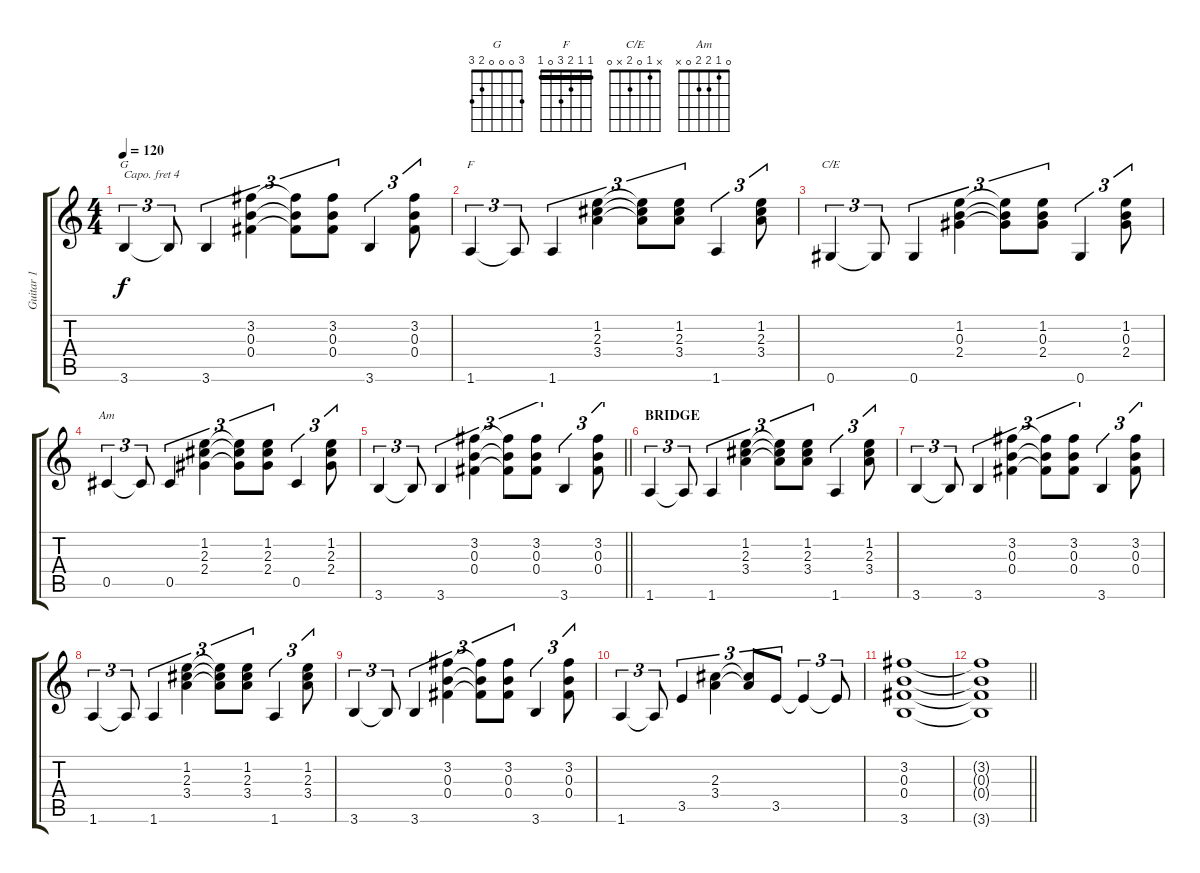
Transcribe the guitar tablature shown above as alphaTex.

\track ("Guitar 1" "Guitar 1") {instrument acousticguitarnylon}
\staff {score tabs}
\capo 4
\tuning (E4 B3 G3 D3 A2 E2) {hide}
\chord ("G" 3 0 0 0 2 3)
\chord ("F" 1 1 2 3 0 1) {barre 1}
\chord ("C/E" x 1 0 2 x 0)
\chord ("Am" 0 1 2 2 0 x)
\ts (4 4)
\tempo 120
\clef g2
\ks c
3.6.4{tu (3 2) ch "G" dy f} 3.6{t}.8{tu (3 2)} 3.6.4{tu (3 2)} (3.2 0.3 0.4).4{tu (3 2)} (3.2{t} 0.3{t} 0.4{t}).8{tu (3 2)} (3.2 0.3 0.4).8{tu (3 2)} 3.6.4{tu (3 2)} (3.2 0.3 0.4).8{tu (3 2)} |
1.6.4{tu (3 2) ch "F"} 1.6{t}.8{tu (3 2)} 1.6.4{tu (3 2)} (1.2 2.3 3.4).4{tu (3 2)} (1.2{t} 2.3{t} 3.4{t}).8{tu (3 2)} (1.2 2.3 3.4).8{tu (3 2)} 1.6.4{tu (3 2)} (1.2 2.3 3.4).8{tu (3 2)} |
0.6.4{tu (3 2) ch "C/E"} 0.6{t}.8{tu (3 2)} 0.6.4{tu (3 2)} (1.2 0.3 2.4).4{tu (3 2)} (1.2{t} 0.3{t} 2.4{t}).8{tu (3 2)} (1.2 0.3 2.4).8{tu (3 2)} 0.6.4{tu (3 2)} (1.2 0.3 2.4).8{tu (3 2)} |
0.5.4{tu (3 2) ch "Am"} 0.5{t}.8{tu (3 2)} 0.5.4{tu (3 2)} (1.2 2.3 2.4).4{tu (3 2)} (1.2{t} 2.3{t} 2.4{t}).8{tu (3 2)} (1.2 2.3 2.4).8{tu (3 2)} 0.5.4{tu (3 2)} (1.2 2.3 2.4).8{tu (3 2)} |
\barLineRight lightlight
3.6.4{tu (3 2)} 3.6{t}.8{tu (3 2)} 3.6.4{tu (3 2)} (3.2 0.3 0.4).4{tu (3 2)} (3.2{t} 0.3{t} 0.4{t}).8{tu (3 2)} (3.2 0.3 0.4).8{tu (3 2)} 3.6.4{tu (3 2)} (3.2 0.3 0.4).8{tu (3 2)} |
\section ("" "BRIDGE")
1.6.4{tu (3 2)} 1.6{t}.8{tu (3 2)} 1.6.4{tu (3 2)} (1.2 2.3 3.4).4{tu (3 2)} (1.2{t} 2.3{t} 3.4{t}).8{tu (3 2)} (1.2 2.3 3.4).8{tu (3 2)} 1.6.4{tu (3 2)} (1.2 2.3 3.4).8{tu (3 2)} |
3.6.4{tu (3 2)} 3.6{t}.8{tu (3 2)} 3.6.4{tu (3 2)} (3.2 0.3 0.4).4{tu (3 2)} (3.2{t} 0.3{t} 0.4{t}).8{tu (3 2)} (3.2 0.3 0.4).8{tu (3 2)} 3.6.4{tu (3 2)} (3.2 0.3 0.4).8{tu (3 2)} |
1.6.4{tu (3 2)} 1.6{t}.8{tu (3 2)} 1.6.4{tu (3 2)} (1.2 2.3 3.4).4{tu (3 2)} (1.2{t} 2.3{t} 3.4{t}).8{tu (3 2)} (1.2 2.3 3.4).8{tu (3 2)} 1.6.4{tu (3 2)} (1.2 2.3 3.4).8{tu (3 2)} |
3.6.4{tu (3 2)} 3.6{t}.8{tu (3 2)} 3.6.4{tu (3 2)} (3.2 0.3 0.4).4{tu (3 2)} (3.2{t} 0.3{t} 0.4{t}).8{tu (3 2)} (3.2 0.3 0.4).8{tu (3 2)} 3.6.4{tu (3 2)} (3.2 0.3 0.4).8{tu (3 2)} |
1.6.4{tu (3 2)} 1.6{t}.8{tu (3 2)} 3.5.4{tu (3 2)} (2.3 3.4).4{tu (3 2)} (2.3{t} 3.4{t}).8{tu (3 2)} 3.5.8{tu (3 2)} 3.5{t}.4{tu (3 2)} 3.5{t}.8{tu (3 2)} |
(3.2 0.3 0.4 3.6).1 |
\barLineRight lightlight
(3.2{t} 0.3{t} 0.4{t} 3.6{t}).1
